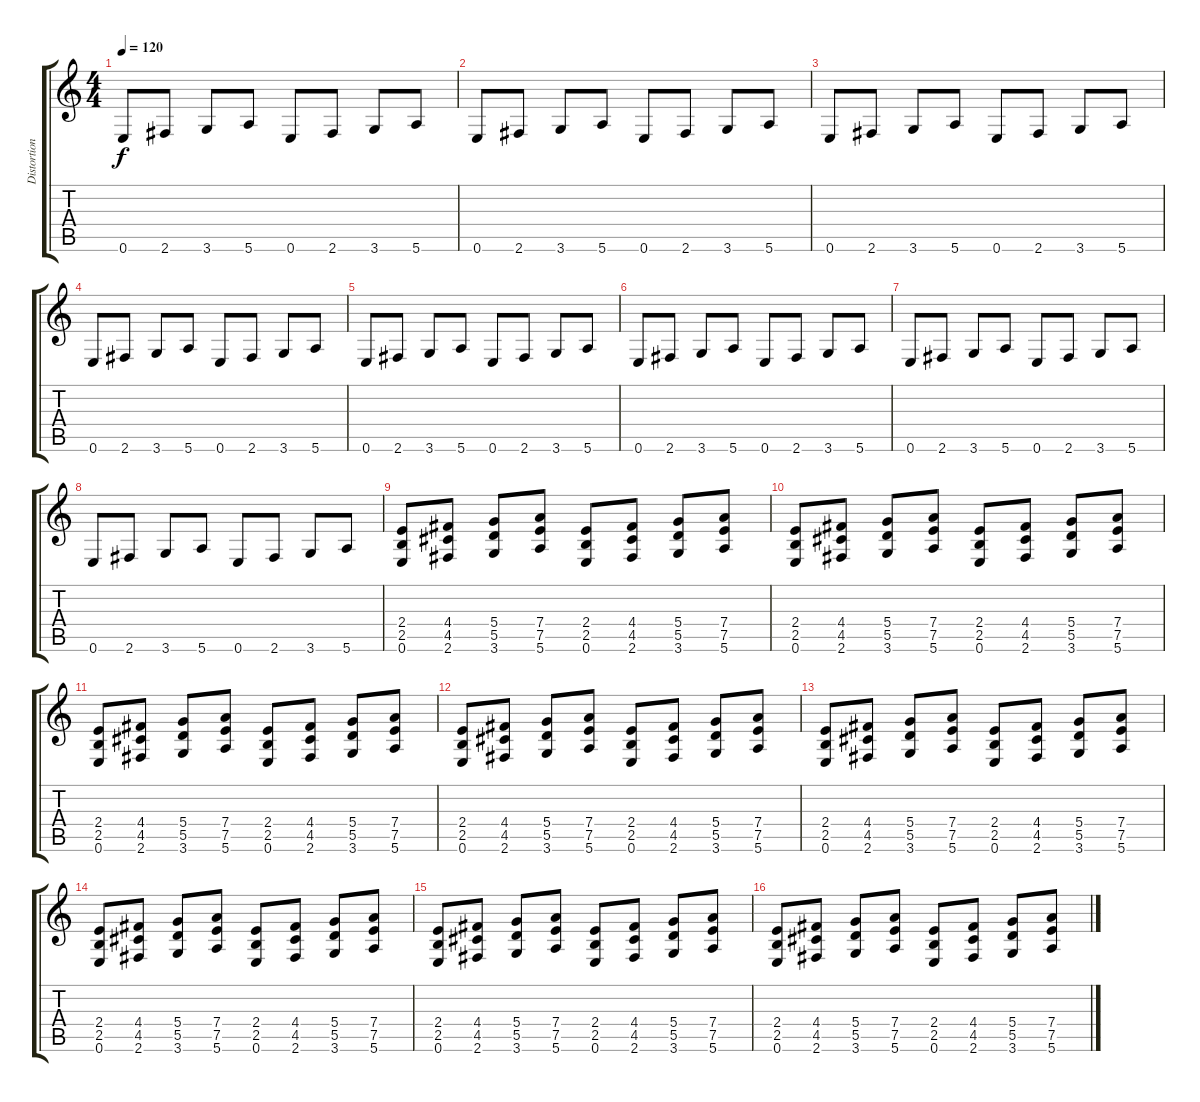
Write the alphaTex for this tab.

\track ("Distortion Guitar" "Distortion") {instrument distortionguitar}
\staff {score tabs}
\tuning (E4 B3 G3 D3 A2 E2) {hide}
\ts (4 4)
\tempo 120
\clef g2
\ks c
0.6.8{dy f} 2.6.8 3.6.8 5.6.8 0.6.8 2.6.8 3.6.8 5.6.8 |
0.6.8 2.6.8 3.6.8 5.6.8 0.6.8 2.6.8 3.6.8 5.6.8 |
0.6.8 2.6.8 3.6.8 5.6.8 0.6.8 2.6.8 3.6.8 5.6.8 |
0.6.8 2.6.8 3.6.8 5.6.8 0.6.8 2.6.8 3.6.8 5.6.8 |
0.6.8 2.6.8 3.6.8 5.6.8 0.6.8 2.6.8 3.6.8 5.6.8 |
0.6.8 2.6.8 3.6.8 5.6.8 0.6.8 2.6.8 3.6.8 5.6.8 |
0.6.8 2.6.8 3.6.8 5.6.8 0.6.8 2.6.8 3.6.8 5.6.8 |
0.6.8 2.6.8 3.6.8 5.6.8 0.6.8 2.6.8 3.6.8 5.6.8 |
(2.4 2.5 0.6).8 (4.4 4.5 2.6).8 (5.4 5.5 3.6).8 (7.4 7.5 5.6).8 (2.4 2.5 0.6).8 (4.4 4.5 2.6).8 (5.4 5.5 3.6).8 (7.4 7.5 5.6).8 |
(2.4 2.5 0.6).8 (4.4 4.5 2.6).8 (5.4 5.5 3.6).8 (7.4 7.5 5.6).8 (2.4 2.5 0.6).8 (4.4 4.5 2.6).8 (5.4 5.5 3.6).8 (7.4 7.5 5.6).8 |
(2.4 2.5 0.6).8 (4.4 4.5 2.6).8 (5.4 5.5 3.6).8 (7.4 7.5 5.6).8 (2.4 2.5 0.6).8 (4.4 4.5 2.6).8 (5.4 5.5 3.6).8 (7.4 7.5 5.6).8 |
(2.4 2.5 0.6).8 (4.4 4.5 2.6).8 (5.4 5.5 3.6).8 (7.4 7.5 5.6).8 (2.4 2.5 0.6).8 (4.4 4.5 2.6).8 (5.4 5.5 3.6).8 (7.4 7.5 5.6).8 |
(2.4 2.5 0.6).8 (4.4 4.5 2.6).8 (5.4 5.5 3.6).8 (7.4 7.5 5.6).8 (2.4 2.5 0.6).8 (4.4 4.5 2.6).8 (5.4 5.5 3.6).8 (7.4 7.5 5.6).8 |
(2.4 2.5 0.6).8 (4.4 4.5 2.6).8 (5.4 5.5 3.6).8 (7.4 7.5 5.6).8 (2.4 2.5 0.6).8 (4.4 4.5 2.6).8 (5.4 5.5 3.6).8 (7.4 7.5 5.6).8 |
(2.4 2.5 0.6).8 (4.4 4.5 2.6).8 (5.4 5.5 3.6).8 (7.4 7.5 5.6).8 (2.4 2.5 0.6).8 (4.4 4.5 2.6).8 (5.4 5.5 3.6).8 (7.4 7.5 5.6).8 |
(2.4 2.5 0.6).8 (4.4 4.5 2.6).8 (5.4 5.5 3.6).8 (7.4 7.5 5.6).8 (2.4 2.5 0.6).8 (4.4 4.5 2.6).8 (5.4 5.5 3.6).8 (7.4 7.5 5.6).8
